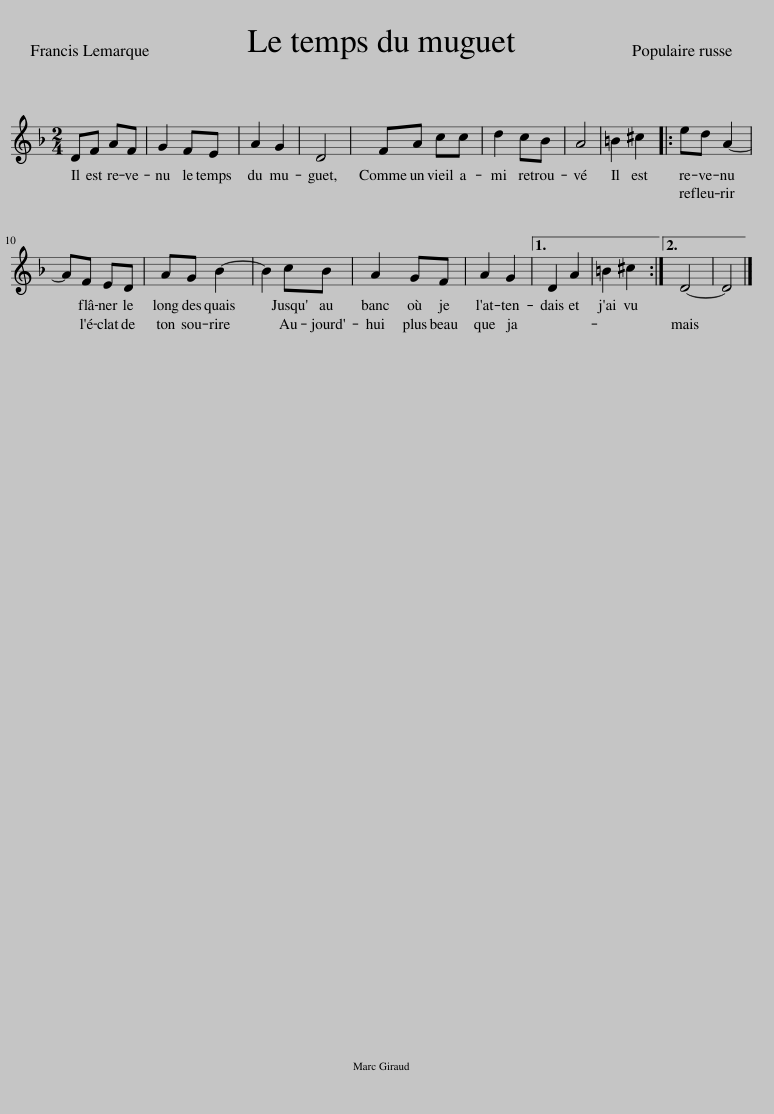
X:1
L:1/8
M:2/4
I:linebreak $
K:F
V:1 treble
V:1
 DF AF | G2 FE | A2 G2 | D4 | FA cc | %5
 d2 cB | A4 | =B2 ^c2 |: ed A2- |$ AF ED | %10
 AG B2- | B2 cB | A2 GF | A2 G2 |1 D2 A2 | %15
 =B2 ^c2 :|2 D4- | D4 |] %18
